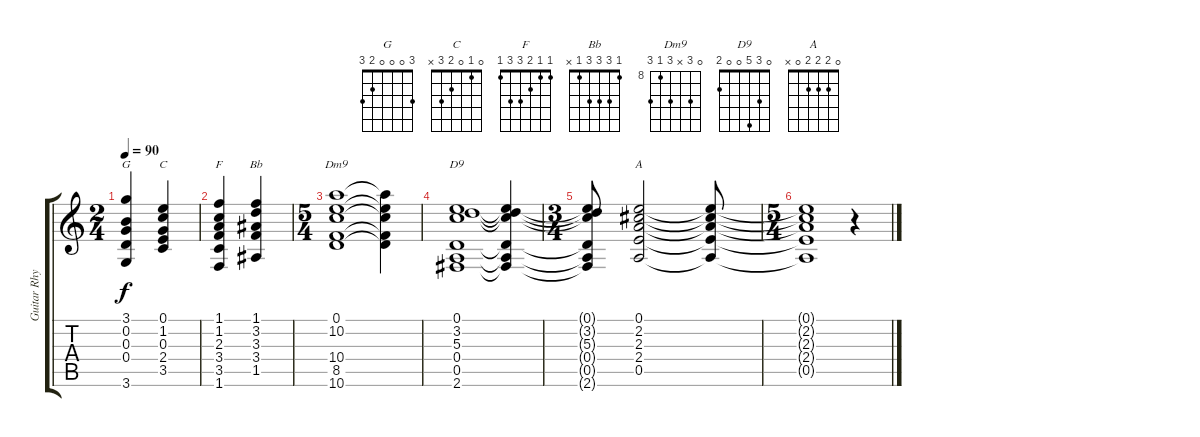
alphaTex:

\track ("Guitar Rhythm" "Guitar Rhy") {instrument acousticguitarnylon}
\staff {score tabs}
\tuning (E4 B3 G3 D3 A2 E2) {hide}
\chord ("G" 3 0 0 0 2 3)
\chord ("C" 0 1 0 2 3 x)
\chord ("F" 1 1 2 3 3 1)
\chord ("Bb" 1 3 3 3 1 x)
\chord ("Dm9" 0 10 x 10 8 10) {firstfret 8}
\chord ("D9" 0 3 5 0 0 2)
\chord ("A" 0 2 2 2 0 x)
\ts (2 4)
\tempo 90
\clef g2
\ks c
(3.1 0.2 0.3 0.4 3.6).4{ch "G" dy f} (0.1 1.2 0.3 2.4 3.5).4{ch "C"} |
(1.1 1.2 2.3 3.4 3.5 1.6).4{ch "F"} (1.1 3.2 3.3 3.4 1.5).4{ch "Bb"} |
\ts (5 4)
(0.1 10.2 10.4 8.5 10.6).1{ch "Dm9"} (0.1{t} 10.2{t} 10.4{t} 8.5{t} 10.6{t}).4 |
(0.1 3.2 5.3 0.4 0.5 2.6).1{ch "D9"} (0.1{t} 3.2{t} 5.3{t} 0.4{t} 0.5{t} 2.6{t}).4 |
\ts (3 4)
(0.1{t} 3.2{t} 5.3{t} 0.4{t} 0.5{t} 2.6{t}).8 (0.1 2.2 2.3 2.4 0.5).2{ch "A"} (0.1{t} 2.2{t} 2.3{t} 2.4{t} 0.5{t}).8 |
\ts (5 4)
(0.1{t} 2.2{t} 2.3{t} 2.4{t} 0.5{t}).1 r.4
